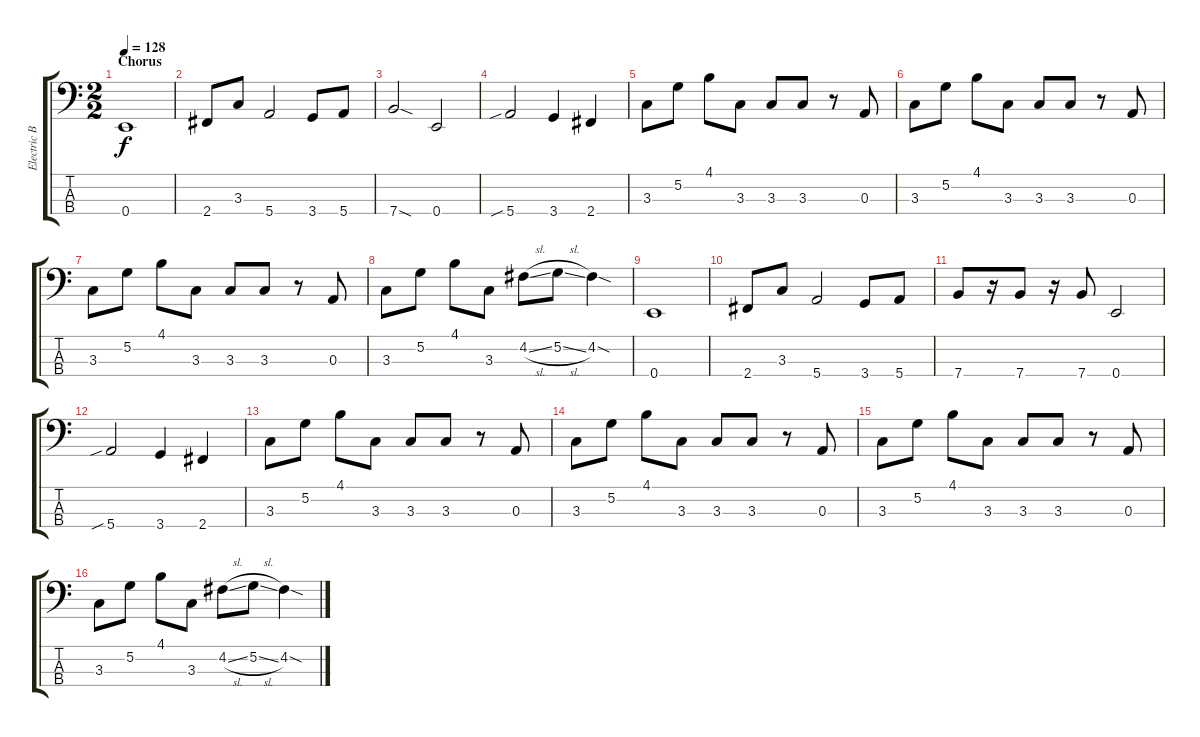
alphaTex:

\track ("Electric Bass" "Electric B") {instrument electricbassfinger}
\staff {score tabs}
\tuning (G2 D2 A1 E1) {hide}
\ts (2 2)
\section ("" "Chorus")
\tempo 128
\clef f4
\ks c
0.4.1{dy f} |
2.4.8 3.3.8 5.4.2 3.4.8 5.4.8 |
7.4{sod}.2 0.4.2 |
5.4{sib}.2 3.4.4 2.4.4 |
3.3.8 5.2.8 4.1.8 3.3.8 3.3.8 3.3.8 r.8 0.3.8 |
3.3.8 5.2.8 4.1.8 3.3.8 3.3.8 3.3.8 r.8 0.3.8 |
3.3.8 5.2.8 4.1.8 3.3.8 3.3.8 3.3.8 r.8 0.3.8 |
3.3.8 5.2.8 4.1.8 3.3.8 4.2{sl}.8 5.2{sl}.8 4.2{sod}.4 |
0.4.1 |
2.4.8 3.3.8 5.4.2 3.4.8 5.4.8 |
7.4.8 r.16 7.4.8 r.16 7.4.8 0.4.2 |
5.4{sib}.2 3.4.4 2.4.4 |
3.3.8 5.2.8 4.1.8 3.3.8 3.3.8 3.3.8 r.8 0.3.8 |
3.3.8 5.2.8 4.1.8 3.3.8 3.3.8 3.3.8 r.8 0.3.8 |
3.3.8 5.2.8 4.1.8 3.3.8 3.3.8 3.3.8 r.8 0.3.8 |
3.3.8 5.2.8 4.1.8 3.3.8 4.2{sl}.8 5.2{sl}.8 4.2{sod}.4
